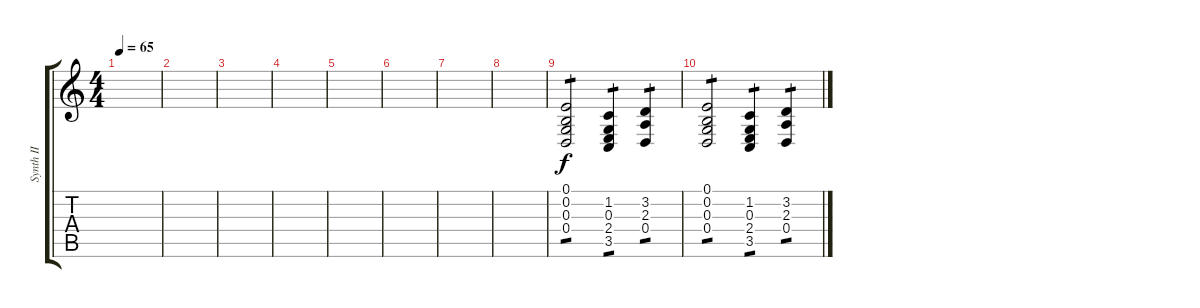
\track ("Synth II" "Synth II") {instrument lead1square}
\staff {score tabs}
\tuning (E4 B3 G3 D3 A2 E2) {hide}
\ts (4 4)
\tempo 65
\clef g2
\ks c
|
|
|
|
|
|
|
|
(0.1 0.2 0.3 0.4).2{tp 1} (1.2 0.3 2.4 3.5).4{tp 1} (3.2 2.3 0.4).4{tp 1} |
(0.1 0.2 0.3 0.4).2{tp 1} (1.2 0.3 2.4 3.5).4{tp 1} (3.2 2.3 0.4).4{tp 1}
